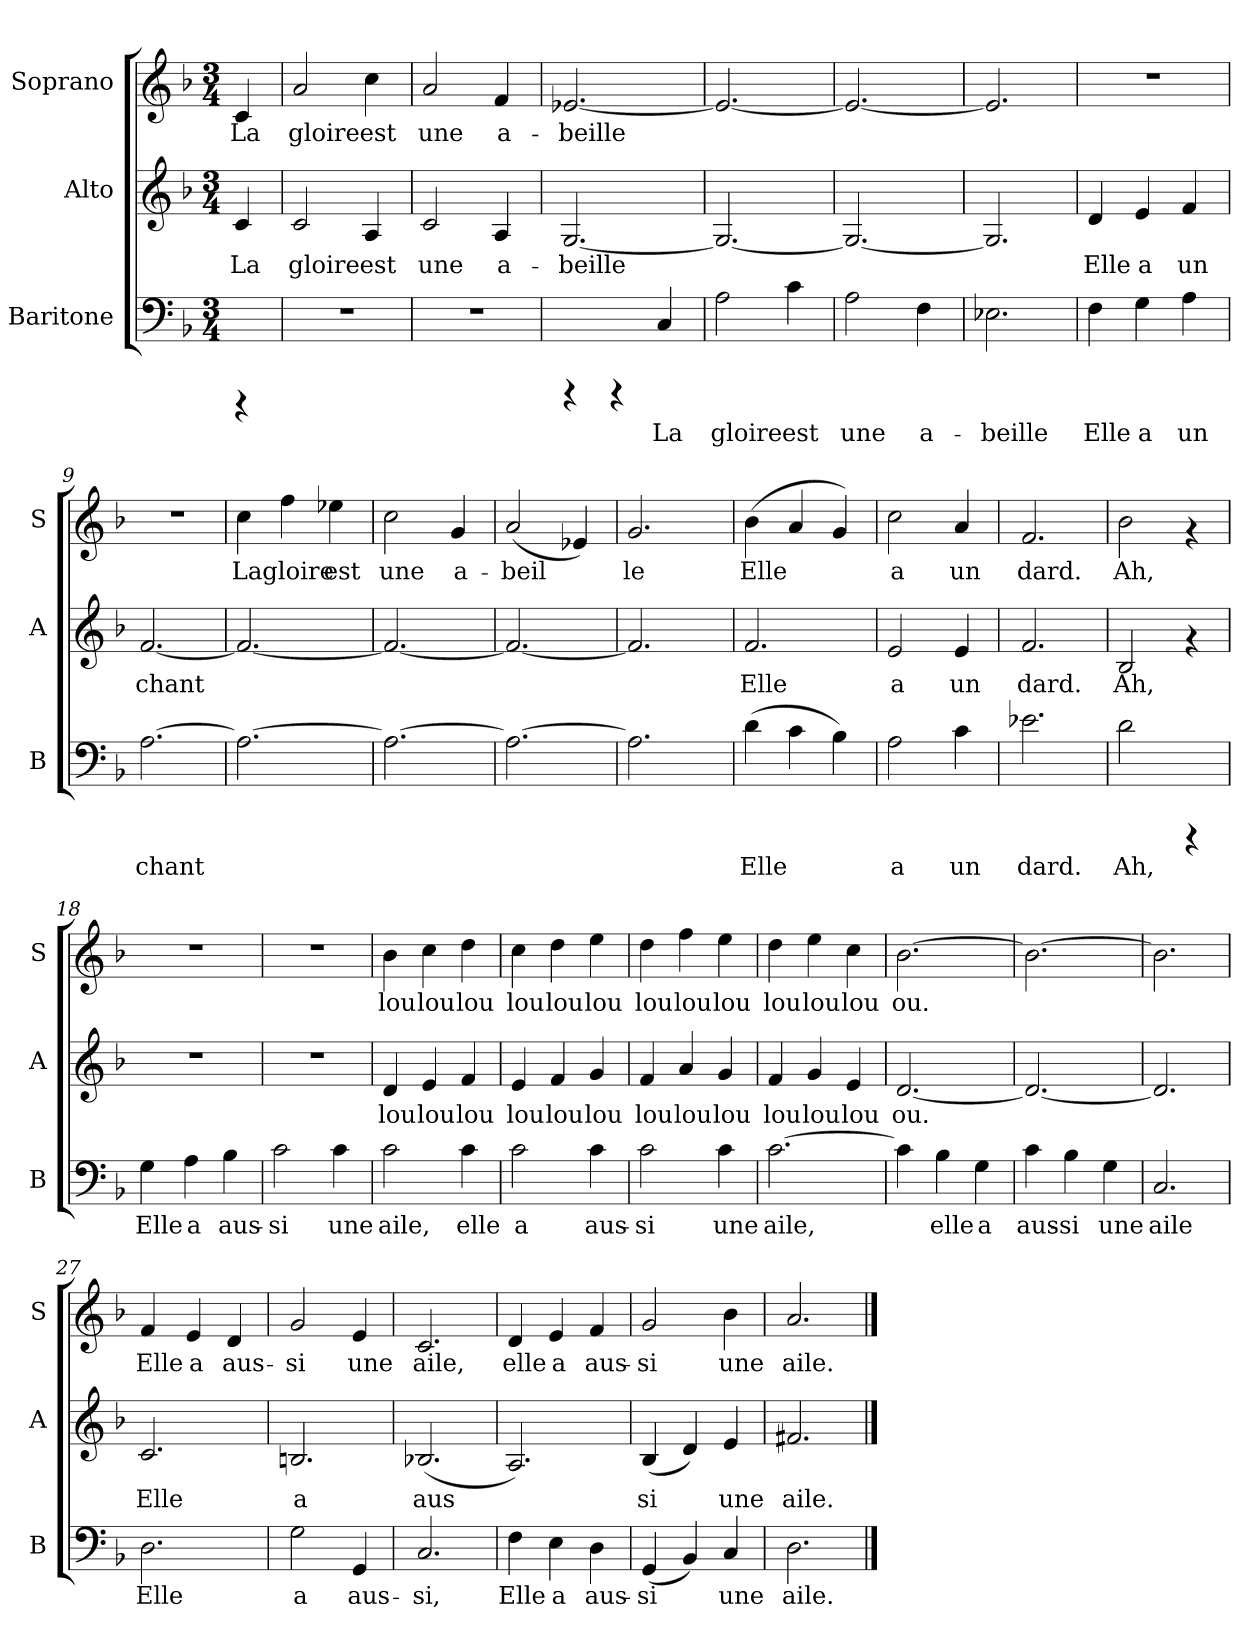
**kern	**text	**kern	**text	**kern	**text
*part3	*part3	*part2	*part2	*part1	*part1
*staff3	*staff3	*staff2	*staff2	*staff1	*staff1
*I"Baritone	*	*I"Alto	*	*I"Soprano	*
*I'B	*	*I'A	*	*I'S	*
!!LO:PB:g=z
*stria5	*	*stria5	*	*stria5	*
*clefF4	*	*clefG2	*	*clefG2	*
*k[b-]	*	*k[b-]	*	*k[b-]	*
*F:	*	*F:	*	*F:	*
*M3/4	*	*M3/4	*	*M3/4	*
=1	=1	=1	=1	=1	=1
!	!	!	!LO:LY:b:cj	!	!LO:LY:b:cj
4rBBBB	.	4c/	La	4c/	La
=2	=2	=2	=2	=2	=2
!	!	!	!LO:LY:b:cj	!	!LO:LY:b:cj
2.r	.	2c/	gloire	2a/	gloire
!	!	!	!LO:LY:b:cj	!	!LO:LY:b:cj
.	.	4A/	est	4cc\	est
=3	=3	=3	=3	=3	=3
!	!	!	!LO:LY:b:cj	!	!LO:LY:b:cj
2.r	.	2c/	une	2a>/	une
!	!	!	!LO:LY:b:cj	!	!LO:LY:b:cj
.	.	4A/	a-	4f/	a-
=4	=4	=4	=4	=4	=4
!	!	!	!LO:LY:b:cj	!	!LO:LY:b:cj
4rCCC	.	[<2.G/	-beille	[<2.e-X>/	-beille
4rCCC	.	.	.	.	.
!	!LO:LY:b:cj	!	!	!	!
4C/	La	.	.	.	.
=5	=5	=5	=5	=5	=5
!	!LO:LY:b:cj	!	!LO:LY:b:cj	!	!LO:LY:b:cj
2A\	gloire	2.G/_<	.	2.e-/_<	.
!	!LO:LY:b:cj	!	!	!	!
4c\	est	.	.	.	.
=6	=6	=6	=6	=6	=6
!	!LO:LY:b:cj	!	!LO:LY:b:cj	!	!LO:LY:b:cj
2A\	une	2.G/_<	.	2.e->/_<	.
!	!LO:LY:b:cj	!	!	!	!
4F\	a-	.	.	.	.
=7	=7	=7	=7	=7	=7
!	!LO:LY:b:cj	!	!LO:LY:b:cj	!	!LO:LY:b:cj
2.E-X\	-beille	2.G/]	.	2.e-/]	.
=8	=8	=8	=8	=8	=8
!	!LO:LY:b:cj	!	!LO:LY:b:cj	!	!
4F\	Elle	4d/	Elle	2.r	.
!	!LO:LY:b:cj	!	!LO:LY:b:cj	!	!
4G\	a	4e/	a	.	.
!	!LO:LY:b:cj	!	!LO:LY:b:cj	!	!
4A\	un	4f/	un	.	.
=9	=9	=9	=9	=9	=9
!	!LO:LY:b:cj	!	!LO:LY:b:cj	!	!
[<2.A\	chant	[<2.f/	chant	2.r	.
!!LO:LB:g=z
=10	=10	=10	=10	=10	=10
!	!LO:LY:b:cj	!	!LO:LY:b:cj	!	!LO:LY:b:cj
2.A\_>	.	2.f/_<	.	4cc\	La
!	!	!	!	!	!LO:LY:b:cj
.	.	.	.	4ff\	gloire
!	!	!	!	!	!LO:LY:b:cj
.	.	.	.	4ee-X\	est
=11	=11	=11	=11	=11	=11
!	!LO:LY:b:cj	!	!LO:LY:b:cj	!	!LO:LY:b:cj
2.A\_>	.	2.f/_<	.	2cc\	une
!	!	!	!	!	!LO:LY:b:cj
.	.	.	.	4g/	a-
=12	=12	=12	=12	=12	=12
!	!LO:LY:b:cj	!	!LO:LY:b:cj	!	!LO:LY:b:cj
2.A\_>	.	2.f/_<	.	(>2a/	-beil-
!	!	!	!	!	!LO:LY:b:cj
.	.	.	.	4e-X/)	--
=13	=13	=13	=13	=13	=13
!	!LO:LY:b:cj	!	!LO:LY:b:cj	!	!LO:LY:b:cj
2.A\]	.	2.f/]	.	2.g/	-le
=14	=14	=14	=14	=14	=14
!	!LO:LY:b:cj	!	!LO:LY:b:cj	!	!LO:LY:b:cj
(>4d\	Elle	2.f/	Elle	(>4b-\	Elle
!	!LO:LY:b:cj	!	!	!	!LO:LY:b:cj
4c\	.	.	.	4a/	.
!	!LO:LY:b:cj	!	!	!	!LO:LY:b:cj
4B-\)	.	.	.	4g/)	.
=15	=15	=15	=15	=15	=15
!	!LO:LY:b:cj	!	!LO:LY:b:cj	!	!LO:LY:b:cj
2A\	a	2e/	a	2cc\	a
!	!LO:LY:b:cj	!	!LO:LY:b:cj	!	!LO:LY:b:cj
4c\	un	4e/	un	4a/	un
=16	=16	=16	=16	=16	=16
!	!LO:LY:b:cj	!	!LO:LY:b:cj	!	!LO:LY:b:cj
2.e-X\	dard.	2.f/	dard.	2.f/	dard.
=17	=17	=17	=17	=17	=17
!	!LO:LY:b:cj	!	!LO:LY:b:cj	!	!LO:LY:b:cj
2d\	Ah,	2B-/	Ah,	2b-\	Ah,
4rCCC	.	4rf	.	4rf	.
=18	=18	=18	=18	=18	=18
!	!LO:LY:b:cj	!	!	!	!
4G\	Elle	2.r	.	2.r	.
!	!LO:LY:b:cj	!	!	!	!
4A\	a	.	.	.	.
!	!LO:LY:b:cj	!	!	!	!
4B-\	aus-	.	.	.	.
=19	=19	=19	=19	=19	=19
!	!LO:LY:b:cj	!	!	!	!
2c\	-si	2.r	.	2.r	.
!	!LO:LY:b:cj	!	!	!	!
4c\	une	.	.	.	.
!!LO:LB:g=z
=20	=20	=20	=20	=20	=20
!	!LO:LY:b:cj	!	!LO:LY:b:cj	!	!LO:LY:b:cj
2c\	aile,	4d/	lou	4b-\	lou
!	!	!	!LO:LY:b:cj	!	!LO:LY:b:cj
.	.	4e/	lou	4cc\	lou
!	!LO:LY:b:cj	!	!LO:LY:b:cj	!	!LO:LY:b:cj
4c\	elle	4f/	lou	4dd\	lou
=21	=21	=21	=21	=21	=21
!	!LO:LY:b:cj	!	!LO:LY:b:cj	!	!LO:LY:b:cj
2c\	a	4e/	lou	4cc\	lou
!	!	!	!LO:LY:b:cj	!	!LO:LY:b:cj
.	.	4f/	lou	4dd\	lou
!	!LO:LY:b:cj	!	!LO:LY:b:cj	!	!LO:LY:b:cj
4c\	aus-	4g/	lou	4ee\	lou
=22	=22	=22	=22	=22	=22
!	!LO:LY:b:cj	!	!LO:LY:b:cj	!	!LO:LY:b:cj
2c\	-si	4f/	lou	4dd\	lou
!	!	!	!LO:LY:b:cj	!	!LO:LY:b:cj
.	.	4a/	lou	4ff\	lou
!	!LO:LY:b:cj	!	!LO:LY:b:cj	!	!LO:LY:b:cj
4c\	une	4g/	lou	4ee\	lou
=23	=23	=23	=23	=23	=23
!	!LO:LY:b:cj	!	!LO:LY:b:cj	!	!LO:LY:b:cj
[>2.c\	aile,	4f/	lou	4dd\	lou
!	!	!	!LO:LY:b:cj	!	!LO:LY:b:cj
.	.	4g/	lou	4ee\	lou
!	!	!	!LO:LY:b:cj	!	!LO:LY:b:cj
.	.	4e/	lou	4cc\	lou
=24	=24	=24	=24	=24	=24
!	!LO:LY:b:cj	!	!LO:LY:b:cj	!	!LO:LY:b:cj
4c\]	.	[<2.d/	ou.	[>2.b-\	ou.
!	!LO:LY:b:cj	!	!	!	!
4B-\	elle	.	.	.	.
!	!LO:LY:b:cj	!	!	!	!
4G\	a	.	.	.	.
=25	=25	=25	=25	=25	=25
!	!LO:LY:b:cj	!	!LO:LY:b:cj	!	!LO:LY:b:cj
4c\	aus-	2.d/_<	.	2.b-\_>	.
!	!LO:LY:b:cj	!	!	!	!
4B-\	-si	.	.	.	.
!	!LO:LY:b:cj	!	!	!	!
4G\	une	.	.	.	.
=26	=26	=26	=26	=26	=26
!	!LO:LY:b:cj	!	!LO:LY:b:cj	!	!LO:LY:b:cj
2.C/	aile	2.d/]	.	2.b-\]	.
=27	=27	=27	=27	=27	=27
!	!LO:LY:b:cj	!	!LO:LY:b:cj	!	!LO:LY:b:cj
2.D\	Elle	2.c/	Elle	4f/	Elle
!	!	!	!	!	!LO:LY:b:cj
.	.	.	.	4e/	a
!	!	!	!	!	!LO:LY:b:cj
.	.	.	.	4d/	aus-
=28	=28	=28	=28	=28	=28
!	!LO:LY:b:cj	!	!LO:LY:b:cj	!	!LO:LY:b:cj
2G\	a	2.Bn/	a	2g/	-si
!	!LO:LY:b:cj	!	!	!	!LO:LY:b:cj
4GG/	aus-	.	.	4e/	une
!!LO:PB:g=z
=29	=29	=29	=29	=29	=29
!	!LO:LY:b:cj	!	!LO:LY:b:cj	!	!LO:LY:b:cj
2.C/	-si,	(>2.B-X/	aus-	2.c/	aile,
=30	=30	=30	=30	=30	=30
!	!LO:LY:b:cj	!	!LO:LY:b:cj	!	!LO:LY:b:cj
4F\	Elle	2.A/)	--	4d/	elle
!	!LO:LY:b:cj	!	!	!	!LO:LY:b:cj
4E\	a	.	.	4e/	a
!	!LO:LY:b:cj	!	!	!	!LO:LY:b:cj
4D\	aus-	.	.	4f/	aus-
=31	=31	=31	=31	=31	=31
!	!LO:LY:b:cj	!	!LO:LY:b:cj	!	!LO:LY:b:cj
(<4GG/	-si	(<4B-/	-si	2g/	-si
!	!LO:LY:b:cj	!	!LO:LY:b:cj	!	!
4BB-/)	.	4d/)	.	.	.
!	!LO:LY:b:cj	!	!LO:LY:b:cj	!	!LO:LY:b:cj
4C/	une	4e/	une	4b-\	une
=32	=32	=32	=32	=32	=32
!	!LO:LY:b:cj	!	!LO:LY:b:cj	!	!LO:LY:b:cj
2.D\	aile.	2.f#X/	aile.	2.a/	aile.
==	==	==	==	==	==
*-	*-	*-	*-	*-	*-
